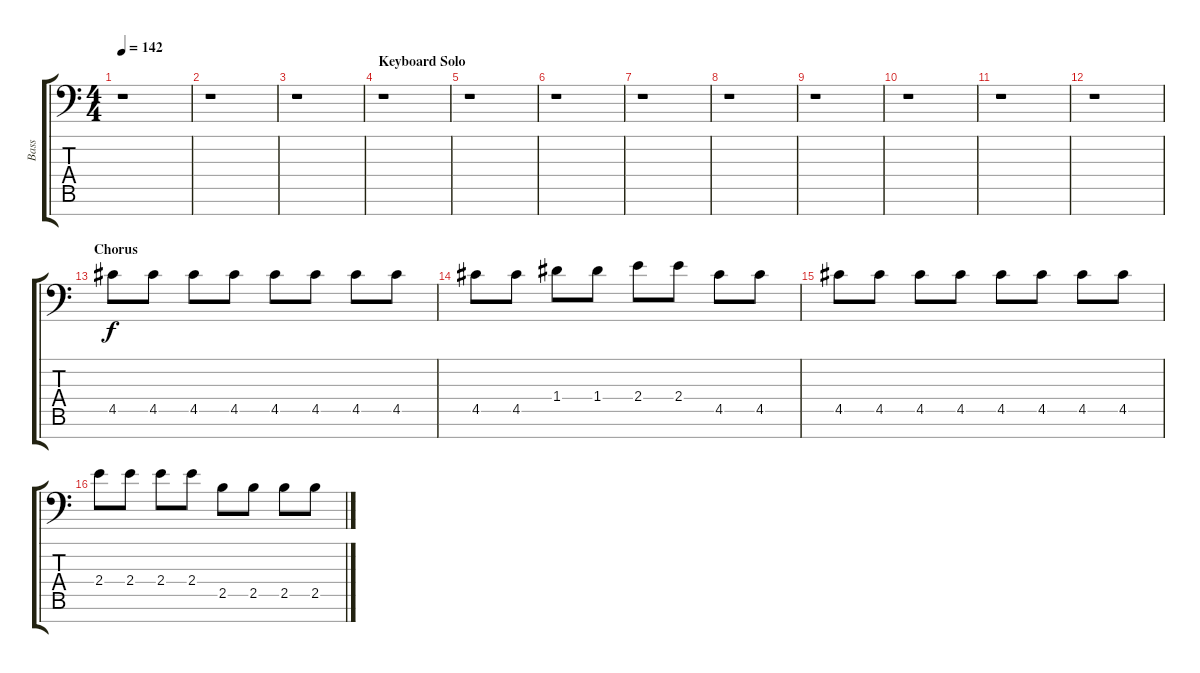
\track ("Bass" "Bass") {instrument electricbassfinger}
\staff {score tabs}
\tuning (E4 B3 G3 D3 A2 E2 C-1) {hide}
\ts (4 4)
\tempo 142
\clef f4
\ks c
r.1{dy f} |
r.1 |
r.1 |
\section ("" "Keyboard Solo")
r.1 |
r.1 |
r.1 |
r.1 |
r.1 |
r.1 |
r.1 |
r.1 |
r.1 |
\section ("" "Chorus")
4.5.8 4.5.8 4.5.8 4.5.8 4.5.8 4.5.8 4.5.8 4.5.8 |
4.5.8 4.5.8 1.4.8 1.4.8 2.4.8 2.4.8 4.5.8 4.5.8 |
4.5.8 4.5.8 4.5.8 4.5.8 4.5.8 4.5.8 4.5.8 4.5.8 |
2.4.8 2.4.8 2.4.8 2.4.8 2.5.8 2.5.8 2.5.8 2.5.8
